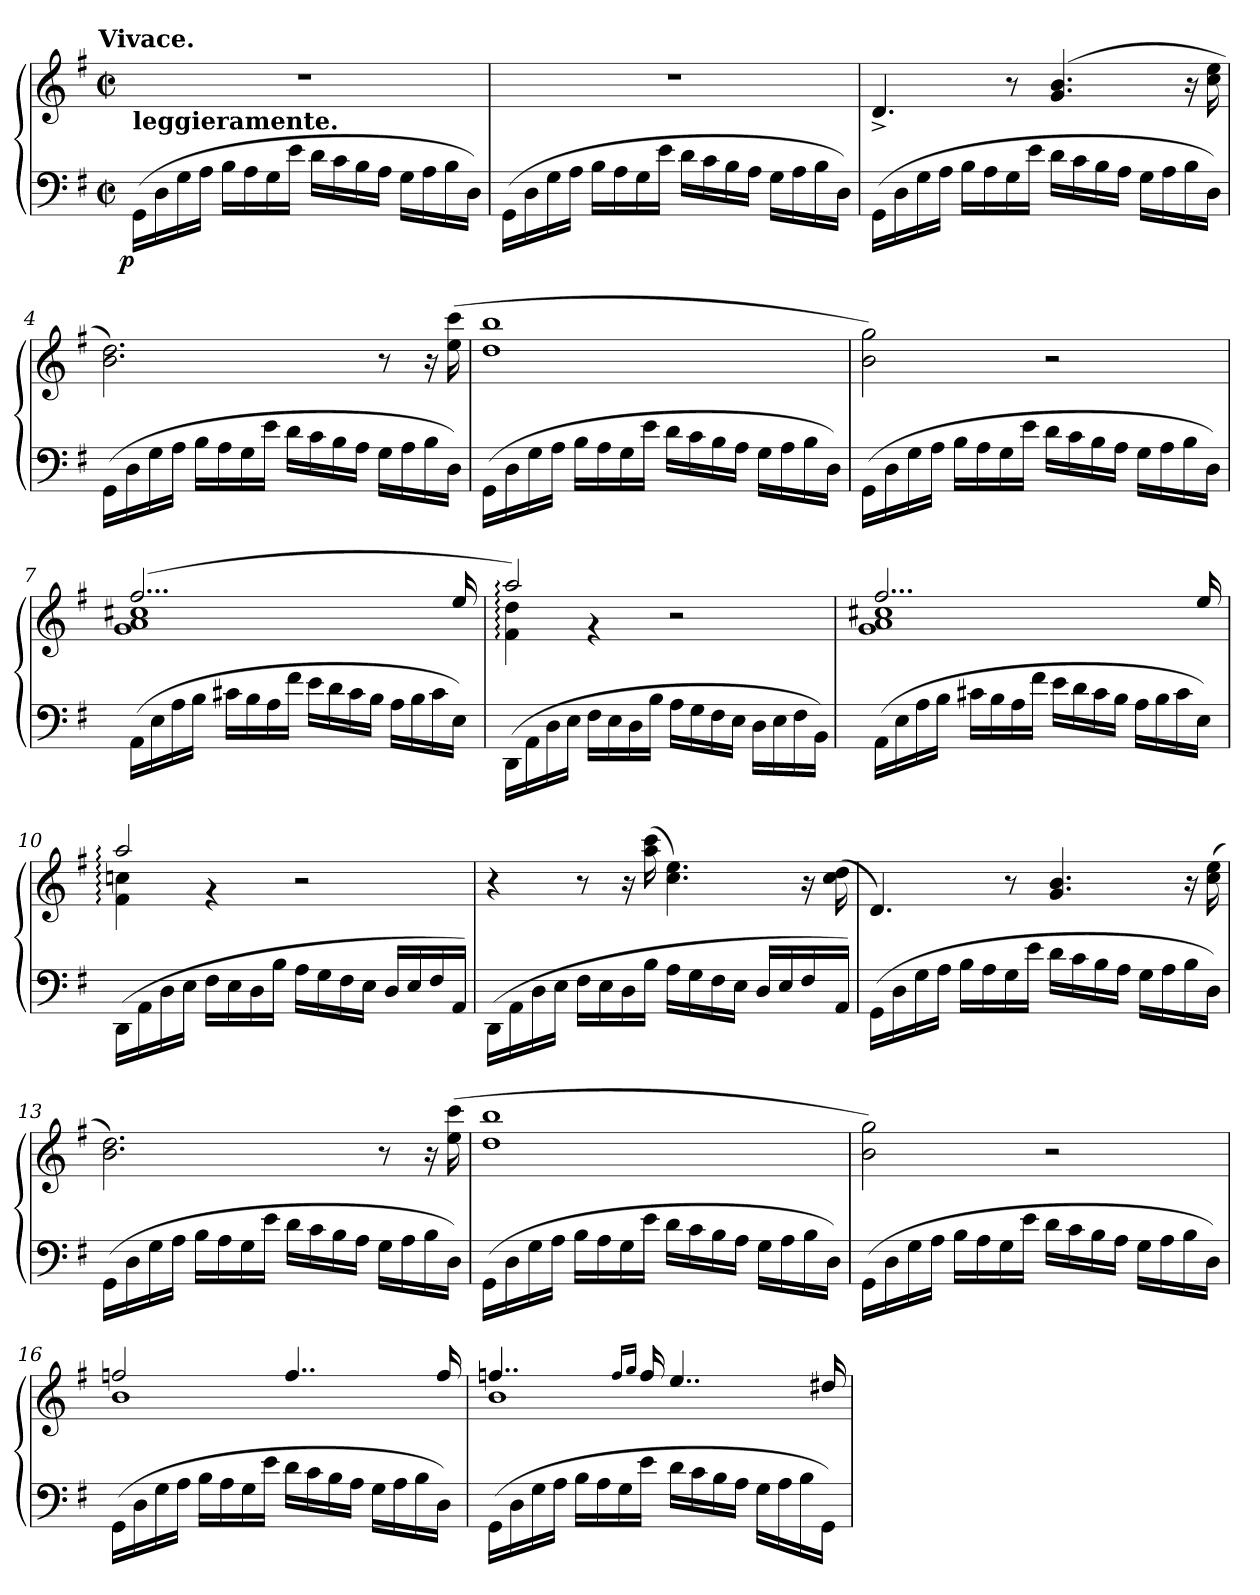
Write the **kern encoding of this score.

**kern	**kern	**dynam
*part1	*part1	*part1
*staff2	*staff1	*staff1/2
*clefF4	*clefG2	*
*k[f#]	*k[f#]	*
*G:	*G:	*
!!LO:TX:omd:t=Vivace.
*M2/2	*M2/2	*
*met(c|)	*met(c|)	*
*MM148	*MM148	*
=1	=1	=1
!LO:TX:a:B:t=leggieramente.	!	!
!	!	!LO:DY:b=2:rj
(>16GGLL	1rdd	p
16D	.	.
16G	.	.
16AJJ	.	.
16BLL	.	.
16A	.	.
16G	.	.
16eJJ	.	.
16dLL	.	.
16c	.	.
16B	.	.
16AJJ	.	.
16GLL	.	.
16A	.	.
16B	.	.
16DJJ)	.	.
=2	=2	=2
(>16GGLL	1rdd	.
16D	.	.
16G	.	.
16AJJ	.	.
16BLL	.	.
16A	.	.
16G	.	.
16eJJ	.	.
16dLL	.	.
16c	.	.
16B	.	.
16AJJ	.	.
16GLL	.	.
16A	.	.
16B	.	.
16DJJ)	.	.
=3	=3	=3
(>16GGLL	4.d^>	.
16D	.	.
16G	.	.
16AJJ	.	.
16BLL	.	.
16A	.	.
16G	8r	.
16eJJ	.	.
16dLL	(>4.b 4.g	.
16c	.	.
16B	.	.
16AJJ	.	.
16GLL	.	.
16A	.	.
16B	16r	.
16DJJ)	16ee 16cc	.
=4	=4	=4
(>16GGLL	2.dd 2.b)	.
16D	.	.
16G	.	.
16AJJ	.	.
16BLL	.	.
16A	.	.
16G	.	.
16eJJ	.	.
16dLL	.	.
16c	.	.
16B	.	.
16AJJ	.	.
16GLL	8r	.
16A	.	.
16B	16r	.
16DJJ)	(>16ccc 16ee	.
=5	=5	=5
(>16GGLL	1bb 1dd	.
16D	.	.
16G	.	.
16AJJ	.	.
16BLL	.	.
16A	.	.
16G	.	.
16eJJ	.	.
16dLL	.	.
16c	.	.
16B	.	.
16AJJ	.	.
16GLL	.	.
16A	.	.
16B	.	.
16DJJ)	.	.
=6	=6	=6
(>16GGLL	2gg 2b)	.
16D	.	.
16G	.	.
16AJJ	.	.
16BLL	.	.
16A	.	.
16G	.	.
16eJJ	.	.
16dLL	2r	.
16c	.	.
16B	.	.
16AJJ	.	.
16GLL	.	.
16A	.	.
16B	.	.
16DJJ)	.	.
=7	=7	=7
*	*^	*
(>16AALL	(>2...ff#	1cc#X 1a 1g	.
16E	.	.	.
16A	.	.	.
16BJJ	.	.	.
16c#XLL	.	.	.
16B	.	.	.
16A	.	.	.
16f#JJ	.	.	.
16eLL	.	.	.
16d	.	.	.
16c#	.	.	.
16BJJ	.	.	.
16ALL	.	.	.
16B	.	.	.
16c#	.	.	.
16EJJ)	16ee	.	.
=8	=8	=8	=8
(>16DD\LL	2aa:)	4dd: 4f#:	.
16AA	.	.	.
16D	.	.	.
16EJJ	.	.	.
16F#LL	.	4r	.
16E	.	.	.
16D	.	.	.
16BJJ	.	.	.
16ALL	2ryy	2r	.
16G	.	.	.
16F#	.	.	.
16EJJ	.	.	.
16DLL	.	.	.
16E	.	.	.
16F#	.	.	.
16BBJJ)	.	.	.
=9	=9	=9	=9
(>16AALL	2...ff#	1cc#X 1a 1g	.
16E	.	.	.
16A	.	.	.
16BJJ	.	.	.
16c#XLL	.	.	.
16B	.	.	.
16A	.	.	.
16f#JJ	.	.	.
16eLL	.	.	.
16d	.	.	.
16c#	.	.	.
16BJJ	.	.	.
16ALL	.	.	.
16B	.	.	.
16c#	.	.	.
16EJJ)	16ee	.	.
=10	=10	=10	=10
(>16DD\LL	2aa:	4ccn: 4f#:	.
16AA	.	.	.
16D	.	.	.
16EJJ	.	.	.
16F#LL	.	4r	.
16E	.	.	.
16D	.	.	.
16BJJ	.	.	.
16ALL	2ryy	2r	.
16G	.	.	.
16F#	.	.	.
16EJJ	.	.	.
16DLL	.	.	.
16E	.	.	.
16F#	.	.	.
16AAJJ)	.	.	.
*	*v	*v	*
=11	=11	=11
(>16DD\LL	4r	.
16AA	.	.
16D	.	.
16EJJ	.	.
16F#LL	8r	.
16E	.	.
16D	16r	.
16BJJ	(>16ccc 16aa	.
16ALL	4.ee 4.cc)	.
16G	.	.
16F#	.	.
16EJJ	.	.
16DLL	.	.
16E	.	.
16F#	16r	.
16AAJJ)	(>16dd\ 16cc\	.
=12	=12	=12
(>16GGLL	4.d)	.
16D	.	.
16G	.	.
16AJJ	.	.
16BLL	.	.
16A	.	.
16G	8r	.
16eJJ	.	.
16dLL	4.b 4.g	.
16c	.	.
16B	.	.
16AJJ	.	.
16GLL	.	.
16A	.	.
16B	16r	.
16DJJ)	(>16ee 16cc	.
=13	=13	=13
(>16GGLL	2.dd 2.b)	.
16D	.	.
16G	.	.
16AJJ	.	.
16BLL	.	.
16A	.	.
16G	.	.
16eJJ	.	.
16dLL	.	.
16c	.	.
16B	.	.
16AJJ	.	.
16GLL	8r	.
16A	.	.
16B	16r	.
16DJJ)	(>16ccc 16ee	.
=14	=14	=14
(>16GGLL	1bb 1dd	.
16D	.	.
16G	.	.
16AJJ	.	.
16BLL	.	.
16A	.	.
16G	.	.
16eJJ	.	.
16dLL	.	.
16c	.	.
16B	.	.
16AJJ	.	.
16GLL	.	.
16A	.	.
16B	.	.
16DJJ)	.	.
=15	=15	=15
(>16GGLL	2gg 2b)	.
16D	.	.
16G	.	.
16AJJ	.	.
16BLL	.	.
16A	.	.
16G	.	.
16eJJ	.	.
16dLL	2r	.
16c	.	.
16B	.	.
16AJJ	.	.
16GLL	.	.
16A	.	.
16B	.	.
16DJJ)	.	.
=16	=16	=16
*	*^	*
(>16GGLL	2ffn	1b	.
16D	.	.	.
16G	.	.	.
16AJJ	.	.	.
16BLL	.	.	.
16A	.	.	.
16G	.	.	.
16eJJ	.	.	.
16dLL	4..ff	.	.
16c	.	.	.
16B	.	.	.
16AJJ	.	.	.
16GLL	.	.	.
16A	.	.	.
16B	.	.	.
16DJJ)	16ff	.	.
=17	=17	=17	=17
(>16GGLL	4..ffn	1b	.
16D	.	.	.
16G	.	.	.
16AJJ	.	.	.
16BLL	.	.	.
16A	.	.	.
16G	.	.	.
.	16qqff/LL	.	.
.	16qqgg/JJ	.	.
16eJJ	16ff	.	.
16dLL	4..ee	.	.
16c	.	.	.
16B	.	.	.
16AJJ	.	.	.
16GLL	.	.	.
16A	.	.	.
16B	.	.	.
16GGJJ)	16dd#X	.	.
*	*v	*v	*
=	=	=
*-	*-	*-
